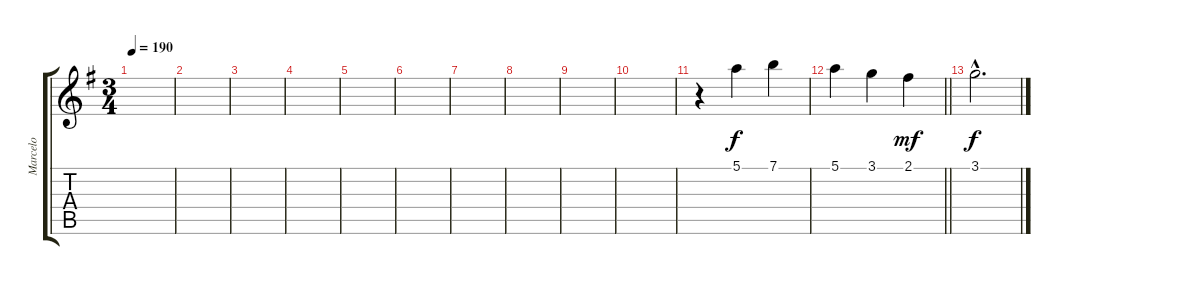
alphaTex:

\track ("Marcelo" "Marcelo") {instrument brightacousticpiano}
\staff {score tabs}
\tuning (E5 B4 G4 D4 A3 E3) {hide}
\ts (3 4)
\tempo 190
\clef g2
\ks g
|
|
|
|
|
|
|
|
|
|
r.4 5.1.4 7.1.4 |
\barLineRight lightlight
5.1.4 3.1.4{dy f} 2.1.4{dy mf} |
3.1{hac}.2{d dy f}
